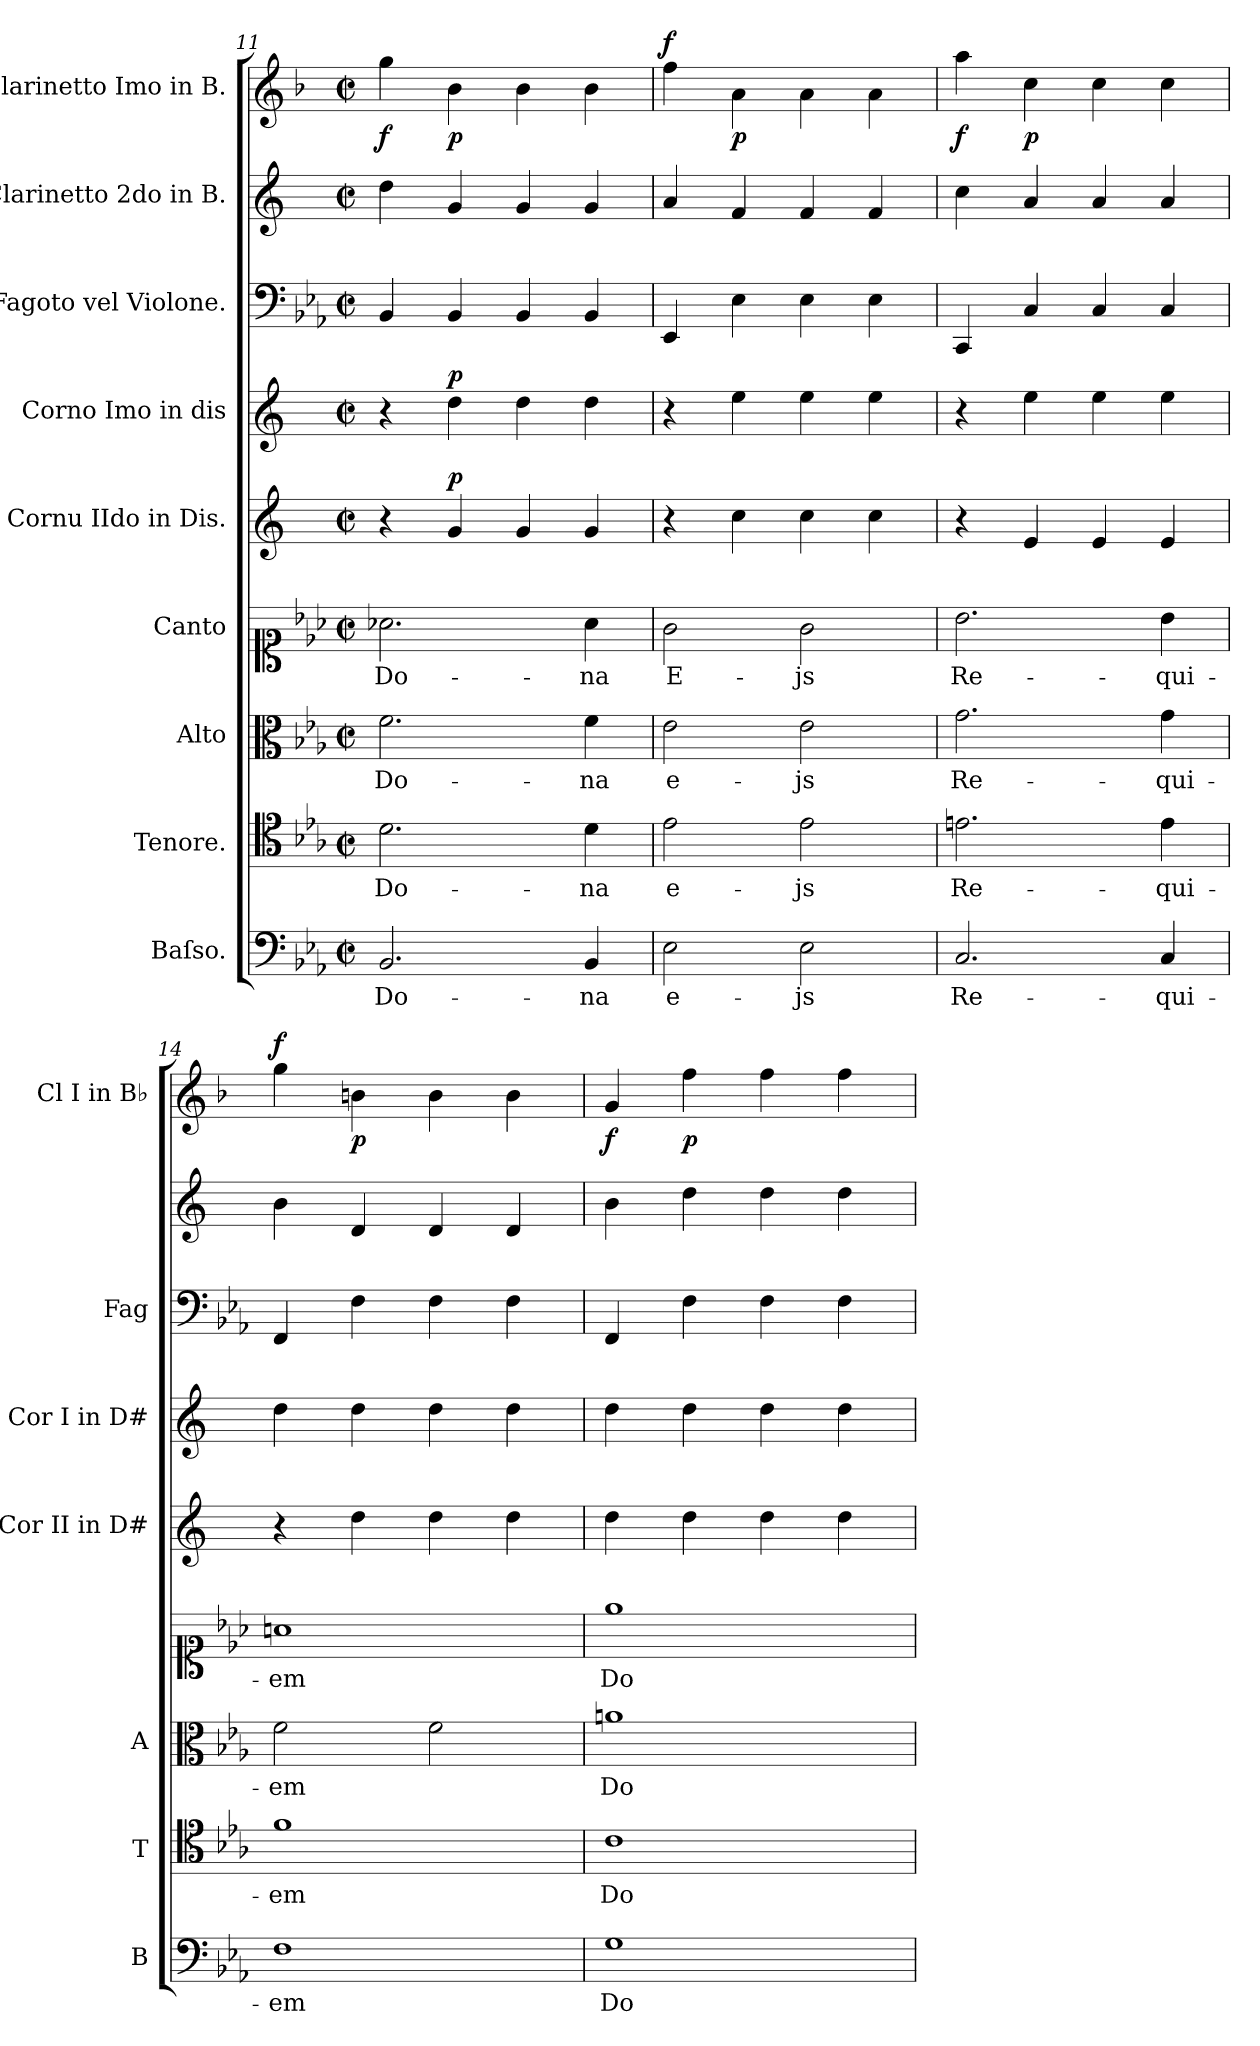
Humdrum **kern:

**kern	**text	**kern	**text	**kern	**text	**kern	**text	**kern	**dynam	**kern	**dynam	**kern	**kern	**kern	**dynam
*part9	*part9	*part8	*part8	*part7	*part7	*part6	*part6	*part5	*part5	*part4	*part4	*part3	*part2	*part1	*part1
*staff9	*staff9	*staff8	*staff8	*staff7	*staff7	*staff6	*staff6	*staff5	*staff5	*staff4	*staff4	*staff3	*staff2	*staff1	*staff1
*I"Baſso.	*	*I"Tenore.	*	*I"Alto	*	*I"Canto	*	*I"Cornu IIdo in Dis.	*	*I"Corno Imo in dis	*	*I"Fagoto vel Violone.	*I"Clarinetto 2do in B.	*I"Clarinetto Imo in B.	*
*I'B	*	*I'T	*	*I'A	*	*	*	*I'Cor II in D#	*	*I'Cor I in D#	*	*I'Fag	*	*I'Cl I in B♭	*
*clefF4	*	*clefC4	*	*clefC3	*	*clefC1	*	*clefG2	*	*clefG2	*	*clefF4	*clefG2	*clefG2	*
*	*	*	*	*	*	*	*	*ITrd5c9	*	*ITrd5c9	*	*	*ITrd1c2	*ITrd1c2	*
*k[b-e-a-]	*	*k[b-e-a-]	*	*k[b-e-a-]	*	*k[b-e-a-]	*	*k[b-e-a-]	*	*k[b-e-a-]	*	*k[b-e-a-]	*k[b-e-]	*k[b-e-a-]	*
*M2/2	*	*M2/2	*	*M2/2	*	*M2/2	*	*M2/2	*	*M2/2	*	*M2/2	*M2/2	*M2/2	*
*met(c|)	*	*met(c|)	*	*met(c|)	*	*met(c|)	*	*met(c|)	*	*met(c|)	*	*met(c|)	*met(c|)	*met(c|)	*
=11	=11	=11	=11	=11	=11	=11	=11	=11	=11	=11	=11	=11	=11	=11	=11
2.BB-/	Do-	2.d\	Do-	2.f\	Do-	2.a-X\	Do-	4r	.	4r	.	4BB-/	4cc\	4ff\	f
!	!	!	!	!	!	!	!	!	!LO:DY:a	!	!LO:DY:a	!	!	!	!
.	.	.	.	.	.	.	.	4B-/	p	4f\	p	4BB-/	4f/	4a-\	p
.	.	.	.	.	.	.	.	4B-/	.	4f\	.	4BB-/	4f/	4a-\	.
4BB-/	-na	4d\	-na	4f\	-na	4a-\	-na	4B-/	.	4f\	.	4BB-/	4f/	4a-\	.
=12	=12	=12	=12	=12	=12	=12	=12	=12	=12	=12	=12	=12	=12	=12	=12
!	!	!	!	!	!	!	!	!	!	!	!	!	!	!	!LO:DY:a
2E-\	e-	2e-\	e-	2e-\	e-	2g\	E-	4r	.	4r	.	4EE-/	4g/	4ee-\	f
.	.	.	.	.	.	.	.	4e-\	.	4g\	.	4E-\	4e-/	4g\	p
2E-\	-js	2e-\	-js	2e-\	-js	2g\	-js	4e-\	.	4g\	.	4E-\	4e-/	4g\	.
.	.	.	.	.	.	.	.	4e-\	.	4g\	.	4E-\	4e-/	4g\	.
=13	=13	=13	=13	=13	=13	=13	=13	=13	=13	=13	=13	=13	=13	=13	=13
2.C/	Re-	2.en\	Re-	2.g\	Re-	2.b-\	Re-	4r	.	4r	.	4CC/	4b-\	4gg\	f
.	.	.	.	.	.	.	.	4G/	.	4g\	.	4C/	4g/	4b-\	p
.	.	.	.	.	.	.	.	4G/	.	4g\	.	4C/	4g/	4b-\	.
4C/	-qui-	4e\	-qui-	4g\	-qui-	4b-\	-qui-	4G/	.	4g\	.	4C/	4g/	4b-\	.
=14	=14	=14	=14	=14	=14	=14	=14	=14	=14	=14	=14	=14	=14	=14	=14
!	!	!	!	!	!	!	!	!	!	!	!	!	!	!	!LO:DY:a
1F	-em	1f	-em	2f\	-em	1an	-em	4r	.	4f\	.	4FF/	4a\	4ff\	f
.	.	.	.	.	.	.	.	4f\	.	4f\	.	4F\	4c/	4an\	p
.	.	.	.	2f\	.	.	.	4f\	.	4f\	.	4F\	4c/	4a\	.
.	.	.	.	.	.	.	.	4f\	.	4f\	.	4F\	4c/	4a\	.
=15	=15	=15	=15	=15	=15	=15	=15	=15	=15	=15	=15	=15	=15	=15	=15
1G	Do-	1c	Do-	1an	Do-	1ee-	Do-	4f\	.	4f\	.	4FF/	4a\	4f/	f
.	.	.	.	.	.	.	.	4f\	.	4f\	.	4F\	4cc\	4ee-\	p
.	.	.	.	.	.	.	.	4f\	.	4f\	.	4F\	4cc\	4ee-\	.
.	.	.	.	.	.	.	.	4f\	.	4f\	.	4F\	4cc\	4ee-\	.
=	=	=	=	=	=	=	=	=	=	=	=	=	=	=	=
*-	*-	*-	*-	*-	*-	*-	*-	*-	*-	*-	*-	*-	*-	*-	*-
